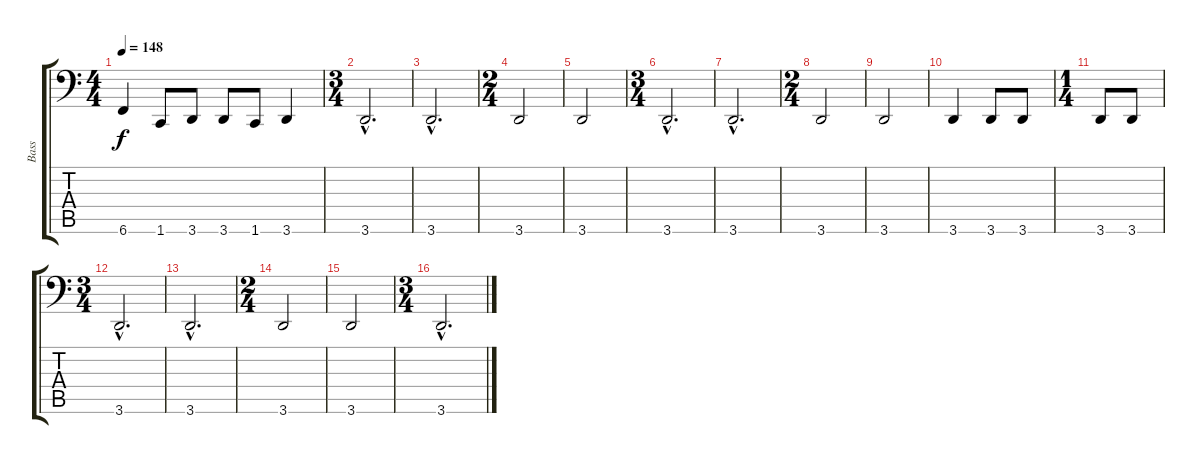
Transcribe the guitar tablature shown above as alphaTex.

\track ("Bass" "Bass") {instrument electricbassfinger}
\staff {score tabs}
\tuning (C3 G2 D2 A1 E1 B0) {hide}
\ts (4 4)
\tempo 148
\clef f4
\ks c
6.6{t}.4{dy f} 1.6.8 3.6.8 3.6.8 1.6.8 3.6.4 |
\ts (3 4)
3.6{hac}.2{d} |
3.6{hac}.2{d} |
\ts (2 4)
3.6.2 |
3.6.2 |
\ts (3 4)
3.6{hac}.2{d} |
3.6{hac}.2{d} |
\ts (2 4)
3.6.2 |
3.6.2 |
3.6.4 3.6.8 3.6.8 |
\ts (1 4)
3.6.8 3.6.8 |
\ts (3 4)
3.6{hac}.2{d} |
3.6{hac}.2{d} |
\ts (2 4)
3.6.2 |
3.6.2 |
\ts (3 4)
3.6{hac}.2{d}
